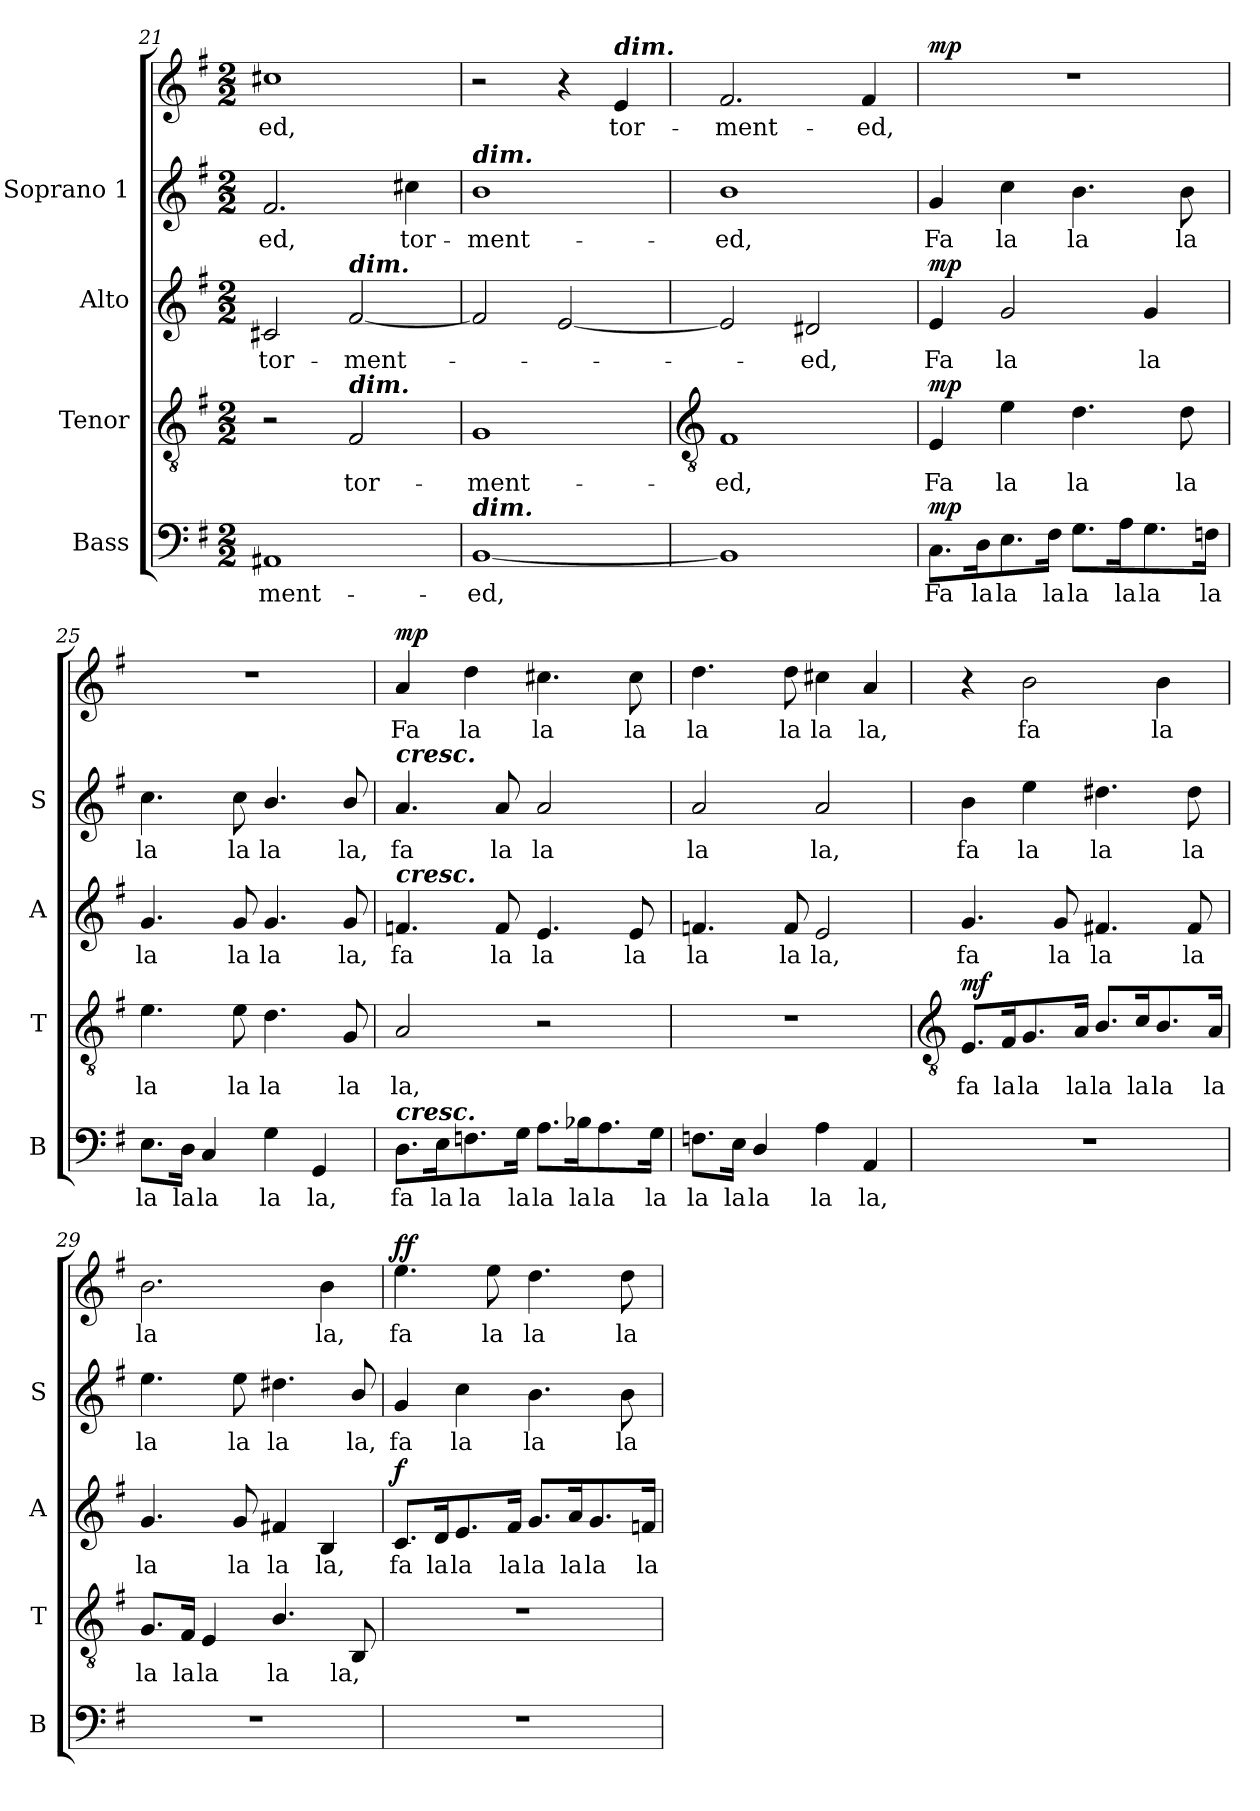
**kern	**text	**dynam	**kern	**text	**dynam	**kern	**text	**dynam	**kern	**text	**kern	**text	**dynam
*part4	*part4	*part4	*part3	*part3	*part3	*part2	*part2	*part2	*part1	*part1	*part1	*part1	*part1
*staff5	*staff5	*staff5	*staff4	*staff4	*staff4	*staff3	*staff3	*staff3	*staff2	*staff2	*staff1	*staff1	*staff1/2
*I"Bass	*	*	*I"Tenor	*	*	*I"Alto	*	*	*I"Soprano 1	*	*	*	*
*I'B	*	*	*I'T	*	*	*I'A	*	*	*I'S	*	*	*	*
*clefF4	*	*	*clefGv2	*	*	*clefG2	*	*	*clefG2	*	*clefG2	*	*
*k[f#]	*	*	*k[f#]	*	*	*k[f#]	*	*	*k[f#]	*	*k[f#]	*	*
*G:	*	*	*G:	*	*	*G:	*	*	*G:	*	*G:	*	*
*M2/2	*	*	*M2/2	*	*	*M2/2	*	*	*M2/2	*	*M2/2	*	*
=21	=21	=21	=21	=21	=21	=21	=21	=21	=21	=21	=21	=21	=21
!	!LO:LY:b	!	!	!	!	!	!LO:LY:b	!	!	!LO:LY:b	!	!LO:LY:b	!
1AA#X	-ment-	.	2r	.	.	2c#X	tor-	.	2.f#	ed,	1cc#X	ed,	.
!	!	!	!	!	!	!LO:TX:a:Bi:t=dim.	!	!	!	!	!	!	!
!	!	!	!LO:TX:a:Bi:t=dim.	!	!	!	!	!	!	!	!	!	!
!	!	!	!	!LO:LY:b	!	!	!LO:LY:b	!	!	!	!	!	!
.	.	.	2F#	tor-	.	[2f#	-ment-	.	.	.	.	.	.
!	!	!	!	!	!	!	!	!	!	!LO:LY:b	!	!	!
.	.	.	.	.	.	.	.	.	4cc#X	tor-	.	.	.
=22	=22	=22	=22	=22	=22	=22	=22	=22	=22	=22	=22	=22	=22
!	!	!	!	!	!	!	!	!	!LO:TX:a:Bi:t=dim.	!	!	!	!
!LO:TX:a:Bi:t=dim.	!	!	!	!	!	!	!	!	!	!	!	!	!
!	!LO:LY:b	!	!	!LO:LY:b	!	!	!	!	!	!LO:LY:b	!	!	!
[1BB	-ed,	.	1G	-ment-	.	2f#]	.	.	1b	-ment-	2r	.	.
.	.	.	.	.	.	[2e	.	.	.	.	4r	.	.
!	!	!	!	!	!	!	!	!	!	!	!LO:TX:a:Bi:t=dim.	!	!
!	!	!	!	!	!	!	!	!	!	!	!	!LO:LY:b	!
.	.	.	.	.	.	.	.	.	.	.	4e	-tor-	.
!!LO:LB:g=z
=23	=23	=23	=23	=23	=23	=23	=23	=23	=23	=23	=23	=23	=23
*	*	*	*clefGv2	*	*	*	*	*	*	*	*	*	*
!	!	!	!	!LO:LY:b	!	!	!	!	!	!LO:LY:b	!	!LO:LY:b	!
1BB]	.	.	1F#	-ed,	.	2e]	.	.	1b	ed,	2.f#	-ment-	.
!	!	!	!	!	!	!	!LO:LY:b	!	!	!	!	!	!
.	.	.	.	.	.	2d#X	ed,	.	.	.	.	.	.
!	!	!	!	!	!	!	!	!	!	!	!	!LO:LY:b	!
.	.	.	.	.	.	.	.	.	.	.	4f#	-ed,	.
=24	=24	=24	=24	=24	=24	=24	=24	=24	=24	=24	=24	=24	=24
!	!LO:LY:b	!LO:DY:b	!	!LO:LY:b	!LO:DY:b	!	!LO:LY:b	!LO:DY:b	!	!LO:LY:b	!	!	!LO:DY:b=2
8.C\L	Fa	mp	4E	Fa	mp	4e	Fa	mp	4g	Fa	1r	.	mp
!	!LO:LY:b	!	!	!	!	!	!	!	!	!	!	!	!
16D\K	la	.	.	.	.	.	.	.	.	.	.	.	.
!	!LO:LY:b	!	!	!LO:LY:b	!	!	!LO:LY:b	!	!	!LO:LY:b	!	!	!
8.E\	la	.	4e	la	.	2g	la	.	4cc	la	.	.	.
!	!LO:LY:b	!	!	!	!	!	!	!	!	!	!	!	!
16F#\Jk	la	.	.	.	.	.	.	.	.	.	.	.	.
!	!LO:LY:b	!	!	!LO:LY:b	!	!	!	!	!	!LO:LY:b	!	!	!
8.G\L	la	.	4.d	la	.	.	.	.	4.b	la	.	.	.
!	!LO:LY:b	!	!	!	!	!	!	!	!	!	!	!	!
16A\K	la	.	.	.	.	.	.	.	.	.	.	.	.
!	!LO:LY:b	!	!	!	!	!	!LO:LY:b	!	!	!	!	!	!
8.G\	la	.	.	.	.	4g	la	.	.	.	.	.	.
!	!	!	!	!LO:LY:b	!	!	!	!	!	!LO:LY:b	!	!	!
.	.	.	8d	la	.	.	.	.	8b	la	.	.	.
!	!LO:LY:b	!	!	!	!	!	!	!	!	!	!	!	!
16Fn\Jk	la	.	.	.	.	.	.	.	.	.	.	.	.
=25	=25	=25	=25	=25	=25	=25	=25	=25	=25	=25	=25	=25	=25
!	!LO:LY:b	!	!	!LO:LY:b	!	!	!LO:LY:b	!	!	!LO:LY:b	!	!	!
8.E\L	la	.	4.e	la	.	4.g	la	.	4.cc	la	1r	.	.
!	!LO:LY:b	!	!	!	!	!	!	!	!	!	!	!	!
16D\Jk	la	.	.	.	.	.	.	.	.	.	.	.	.
!	!LO:LY:b	!	!	!	!	!	!	!	!	!	!	!	!
4C	la	.	.	.	.	.	.	.	.	.	.	.	.
!	!	!	!	!LO:LY:b	!	!	!LO:LY:b	!	!	!LO:LY:b	!	!	!
.	.	.	8e	la	.	8g	la	.	8cc	la	.	.	.
!	!LO:LY:b	!	!	!LO:LY:b	!	!	!LO:LY:b	!	!	!LO:LY:b	!	!	!
4G	la	.	4.d	la	.	4.g	la	.	4.b/	la	.	.	.
!	!LO:LY:b	!	!	!	!	!	!	!	!	!	!	!	!
4GG	la,	.	.	.	.	.	.	.	.	.	.	.	.
!	!	!	!	!LO:LY:b	!	!	!LO:LY:b	!	!	!LO:LY:b	!	!	!
.	.	.	8G	la	.	8g	la,	.	8b/	la,	.	.	.
=26	=26	=26	=26	=26	=26	=26	=26	=26	=26	=26	=26	=26	=26
!	!	!	!	!	!	!	!	!	!LO:TX:a:Bi:t=cresc.	!	!	!	!
!	!	!	!	!	!	!LO:TX:a:Bi:t=cresc.	!	!	!	!	!	!	!
!LO:TX:a:Bi:t=cresc.	!	!	!	!	!	!	!	!	!	!	!	!	!
!	!LO:LY:b	!	!	!LO:LY:b	!	!	!LO:LY:b	!	!	!LO:LY:b	!	!LO:LY:b	!LO:DY:b
8.D\L	fa	.	2A	la,	.	4.fn	fa	.	4.a	fa	4a	Fa	mp
!	!LO:LY:b	!	!	!	!	!	!	!	!	!	!	!	!
16E\K	la	.	.	.	.	.	.	.	.	.	.	.	.
!	!LO:LY:b	!	!	!	!	!	!	!	!	!	!	!LO:LY:b	!
8.Fn\	la	.	.	.	.	.	.	.	.	.	4dd	la	.
!	!	!	!	!	!	!	!LO:LY:b	!	!	!LO:LY:b	!	!	!
.	.	.	.	.	.	8f	la	.	8a	la	.	.	.
!	!LO:LY:b	!	!	!	!	!	!	!	!	!	!	!	!
16G\Jk	la	.	.	.	.	.	.	.	.	.	.	.	.
!	!LO:LY:b	!	!	!	!	!	!LO:LY:b	!	!	!LO:LY:b	!	!LO:LY:b	!
8.A\L	la	.	2r	.	.	4.e	la	.	2a	la	4.cc#X	la	.
!	!LO:LY:b	!	!	!	!	!	!	!	!	!	!	!	!
16B-X\K	la	.	.	.	.	.	.	.	.	.	.	.	.
!	!LO:LY:b	!	!	!	!	!	!	!	!	!	!	!	!
8.A\	la	.	.	.	.	.	.	.	.	.	.	.	.
!	!	!	!	!	!	!	!LO:LY:b	!	!	!	!	!LO:LY:b	!
.	.	.	.	.	.	8e	la	.	.	.	8cc#	la	.
!	!LO:LY:b	!	!	!	!	!	!	!	!	!	!	!	!
16G\Jk	la	.	.	.	.	.	.	.	.	.	.	.	.
=27	=27	=27	=27	=27	=27	=27	=27	=27	=27	=27	=27	=27	=27
!	!LO:LY:b	!	!	!	!	!	!LO:LY:b	!	!	!LO:LY:b	!	!LO:LY:b	!
8.Fn\L	la	.	1r	.	.	4.fn	la	.	2a	la	4.dd	la	.
!	!LO:LY:b	!	!	!	!	!	!	!	!	!	!	!	!
16E\Jk	la	.	.	.	.	.	.	.	.	.	.	.	.
!	!LO:LY:b	!	!	!	!	!	!	!	!	!	!	!	!
4D/	la	.	.	.	.	.	.	.	.	.	.	.	.
!	!	!	!	!	!	!	!LO:LY:b	!	!	!	!	!LO:LY:b	!
.	.	.	.	.	.	8f	la	.	.	.	8dd	la	.
!	!LO:LY:b	!	!	!	!	!	!LO:LY:b	!	!	!LO:LY:b	!	!LO:LY:b	!
4A	la	.	.	.	.	2e	la,	.	2a	la,	4cc#X	la	.
!	!LO:LY:b	!	!	!	!	!	!	!	!	!	!	!LO:LY:b	!
4AA	la,	.	.	.	.	.	.	.	.	.	4a	la,	.
!!LO:LB:g=z
=28	=28	=28	=28	=28	=28	=28	=28	=28	=28	=28	=28	=28	=28
*	*	*	*clefGv2	*	*	*	*	*	*	*	*	*	*
!	!	!	!	!LO:LY:b	!LO:DY:b	!	!LO:LY:b	!	!	!LO:LY:b	!	!	!
1r	.	.	8.E/L	fa	mf	4.g	fa	.	4b	fa	4r	.	.
!	!	!	!	!LO:LY:b	!	!	!	!	!	!	!	!	!
.	.	.	16F#/K	la	.	.	.	.	.	.	.	.	.
!	!	!	!	!LO:LY:b	!	!	!	!	!	!LO:LY:b	!	!LO:LY:b	!
.	.	.	8.G/	la	.	.	.	.	4ee	la	2b\	fa	.
!	!	!	!	!	!	!	!LO:LY:b	!	!	!	!	!	!
.	.	.	.	.	.	8g	la	.	.	.	.	.	.
!	!	!	!	!LO:LY:b	!	!	!	!	!	!	!	!	!
.	.	.	16A/Jk	la	.	.	.	.	.	.	.	.	.
!	!	!	!	!LO:LY:b	!	!	!LO:LY:b	!	!	!LO:LY:b	!	!	!
.	.	.	8.B/L	la	.	4.f#X	la	.	4.dd#X	la	.	.	.
!	!	!	!	!LO:LY:b	!	!	!	!	!	!	!	!	!
.	.	.	16c/K	la	.	.	.	.	.	.	.	.	.
!	!	!	!	!LO:LY:b	!	!	!	!	!	!	!	!LO:LY:b	!
.	.	.	8.B/	la	.	.	.	.	.	.	4b\	la	.
!	!	!	!	!	!	!	!LO:LY:b	!	!	!LO:LY:b	!	!	!
.	.	.	.	.	.	8f#	la	.	8dd#	la	.	.	.
!	!	!	!	!LO:LY:b	!	!	!	!	!	!	!	!	!
.	.	.	16A/Jk	la	.	.	.	.	.	.	.	.	.
=29	=29	=29	=29	=29	=29	=29	=29	=29	=29	=29	=29	=29	=29
!	!	!	!	!LO:LY:b	!	!	!LO:LY:b	!	!	!LO:LY:b	!	!LO:LY:b	!
1r	.	.	8.G/L	la	.	4.g	la	.	4.ee	la	2.b	la	.
!	!	!	!	!LO:LY:b	!	!	!	!	!	!	!	!	!
.	.	.	16F#/Jk	la	.	.	.	.	.	.	.	.	.
!	!	!	!	!LO:LY:b	!	!	!	!	!	!	!	!	!
.	.	.	4E	la	.	.	.	.	.	.	.	.	.
!	!	!	!	!	!	!	!LO:LY:b	!	!	!LO:LY:b	!	!	!
.	.	.	.	.	.	8g	la	.	8ee	la	.	.	.
!	!	!	!	!LO:LY:b	!	!	!LO:LY:b	!	!	!LO:LY:b	!	!	!
.	.	.	4.B/	la	.	4f#X	la	.	4.dd#X	la	.	.	.
!	!	!	!	!	!	!	!LO:LY:b	!	!	!	!	!LO:LY:b	!
.	.	.	.	.	.	4B	la,	.	.	.	4b	la,	.
!	!	!	!	!LO:LY:b	!	!	!	!	!	!LO:LY:b	!	!	!
.	.	.	8BB	la,	.	.	.	.	8b/	la,	.	.	.
=30	=30	=30	=30	=30	=30	=30	=30	=30	=30	=30	=30	=30	=30
!	!	!	!	!	!	!	!LO:LY:b	!LO:DY:b	!	!LO:LY:b	!	!LO:LY:b	!LO:DY:b=2
!	!	!	!	!	!	!	!	!	!	!	!	!	!LO:DY:n=1:b
1r	.	.	1r	.	.	8.c/L	fa	f	4g	fa	4.ee	fa	f f
!	!	!	!	!	!	!	!LO:LY:b	!	!	!	!	!	!
.	.	.	.	.	.	16d/K	la	.	.	.	.	.	.
!	!	!	!	!	!	!	!LO:LY:b	!	!	!LO:LY:b	!	!	!
.	.	.	.	.	.	8.e/	la	.	4cc	la	.	.	.
!	!	!	!	!	!	!	!	!	!	!	!	!LO:LY:b	!
.	.	.	.	.	.	.	.	.	.	.	8ee	la	.
!	!	!	!	!	!	!	!LO:LY:b	!	!	!	!	!	!
.	.	.	.	.	.	16f#/Jk	la	.	.	.	.	.	.
!	!	!	!	!	!	!	!LO:LY:b	!	!	!LO:LY:b	!	!LO:LY:b	!
.	.	.	.	.	.	8.g/L	la	.	4.b	la	4.dd	la	.
!	!	!	!	!	!	!	!LO:LY:b	!	!	!	!	!	!
.	.	.	.	.	.	16a/K	la	.	.	.	.	.	.
!	!	!	!	!	!	!	!LO:LY:b	!	!	!	!	!	!
.	.	.	.	.	.	8.g/	la	.	.	.	.	.	.
!	!	!	!	!	!	!	!	!	!	!LO:LY:b	!	!LO:LY:b	!
.	.	.	.	.	.	.	.	.	8b	la	8dd	la	.
!	!	!	!	!	!	!	!LO:LY:b	!	!	!	!	!	!
.	.	.	.	.	.	16fn/Jk	la	.	.	.	.	.	.
=	=	=	=	=	=	=	=	=	=	=	=	=	=
*-	*-	*-	*-	*-	*-	*-	*-	*-	*-	*-	*-	*-	*-
